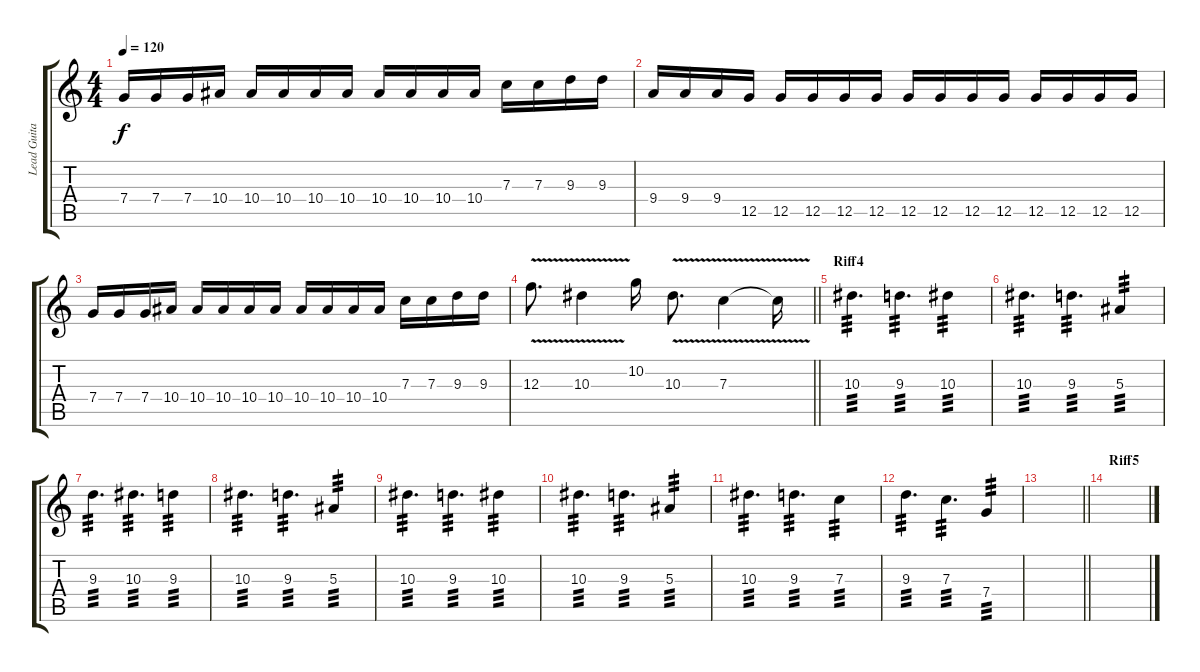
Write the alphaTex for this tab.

\track ("Lead Guitar 2" "Lead Guita") {instrument overdrivenguitar}
\staff {score tabs}
\tuning (D4 A3 F3 C3 G2 C2) {hide}
\ts (4 4)
\tempo 120
\clef g2
\ks c
7.4.16{dy f} 7.4.16 7.4.16 10.4.16 10.4.16 10.4.16 10.4.16 10.4.16 10.4.16 10.4.16 10.4.16 10.4.16 7.3.16 7.3.16 9.3.16 9.3.16 |
9.4.16 9.4.16 9.4.16 12.5.16 12.5.16 12.5.16 12.5.16 12.5.16 12.5.16 12.5.16 12.5.16 12.5.16 12.5.16 12.5.16 12.5.16 12.5.16 |
7.4.16 7.4.16 7.4.16 10.4.16 10.4.16 10.4.16 10.4.16 10.4.16 10.4.16 10.4.16 10.4.16 10.4.16 7.3.16 7.3.16 9.3.16 9.3.16 |
\barLineRight lightlight
12.3{v}.8{d} 10.3{v}.4 10.2.16 10.3{v}.8{d} 7.3{v}.4 7.3{t}.16 |
\section ("" "Riff4")
10.3.4{d tp 3 volume 7} 9.3.4{d tp 3} 10.3.4{tp 3} |
10.3.4{d tp 3} 9.3.4{d tp 3} 5.3.4{tp 3} |
9.3.4{d tp 3} 10.3.4{d tp 3} 9.3.4{tp 3} |
10.3.4{d tp 3} 9.3.4{d tp 3} 5.3.4{tp 3} |
10.3.4{d tp 3} 9.3.4{d tp 3} 10.3.4{tp 3} |
10.3.4{d tp 3} 9.3.4{d tp 3} 5.3.4{tp 3} |
10.3.4{d tp 3} 9.3.4{d tp 3} 7.3.4{tp 3} |
9.3.4{d tp 3} 7.3.4{d tp 3} 7.4.4{tp 3} |
\barLineRight lightlight
|
\section ("" "Riff5")
